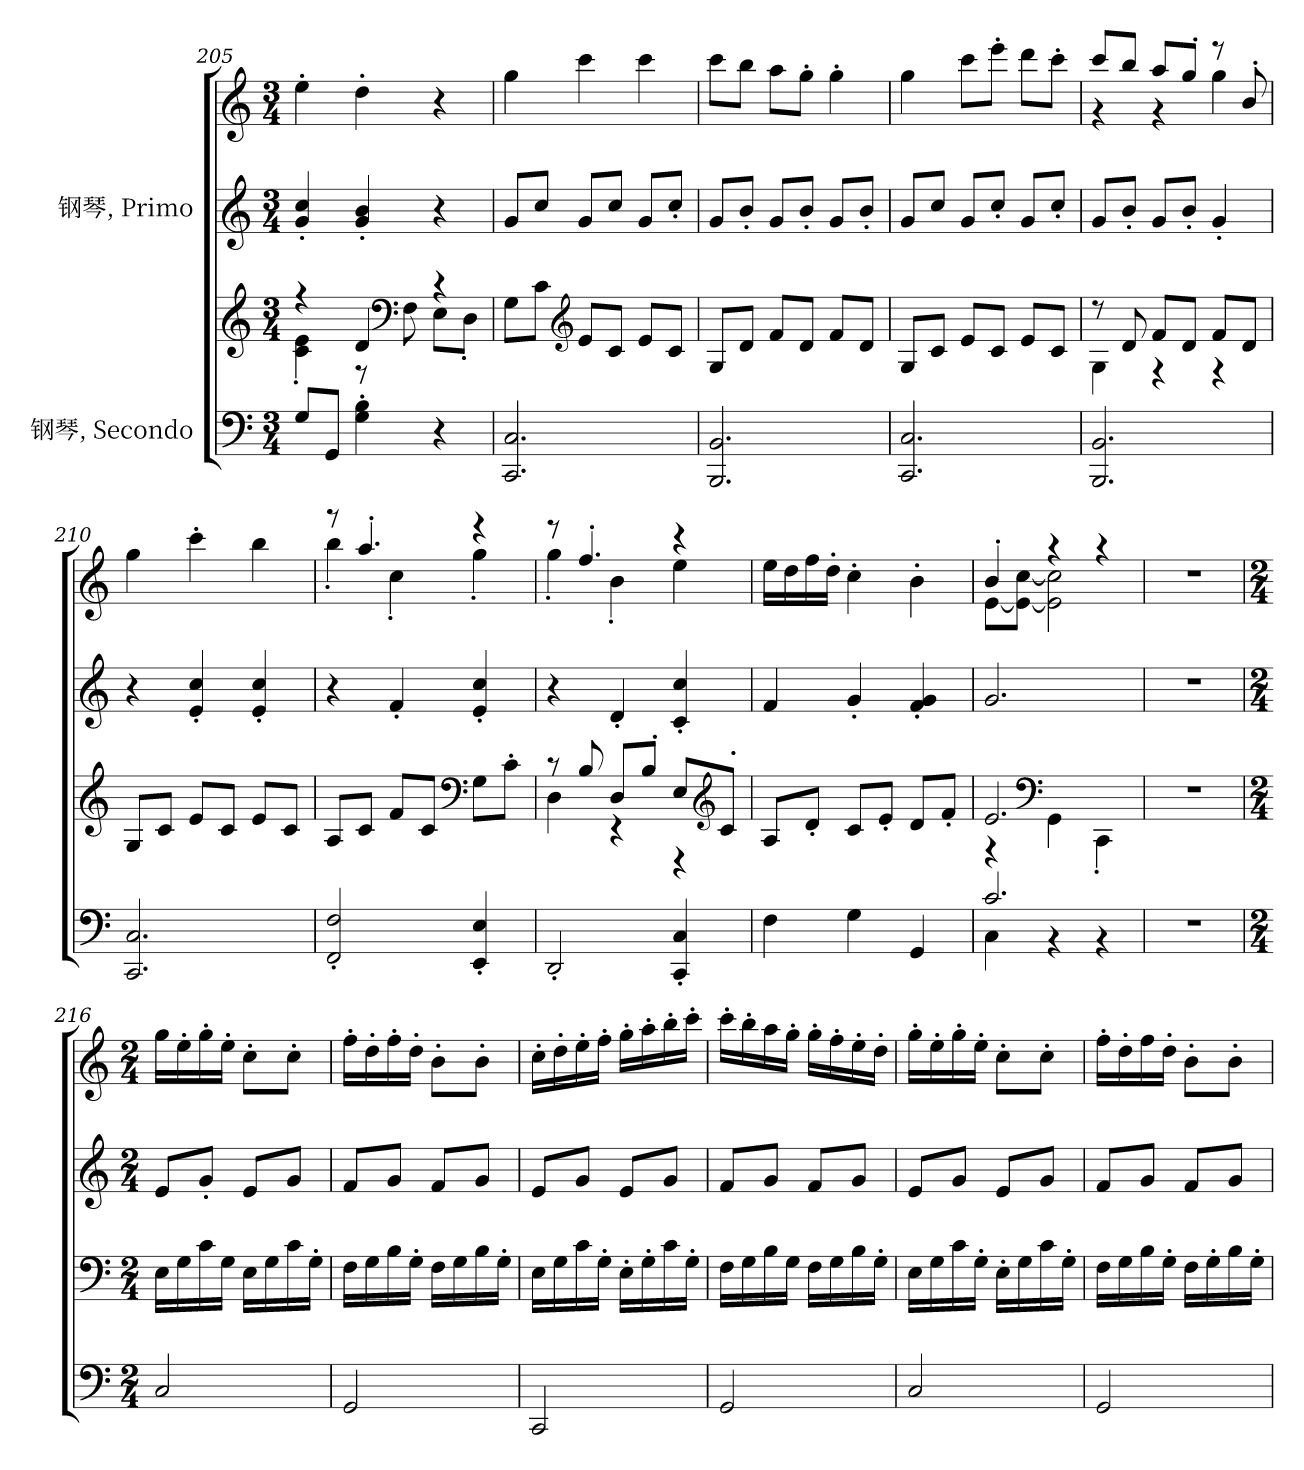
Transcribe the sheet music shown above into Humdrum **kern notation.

**kern	**kern	**kern	**kern
*part2	*part2	*part1	*part1
*staff4	*staff3	*staff2	*staff1
*I"钢琴, Secondo	*	*I"钢琴, Primo	*
!!LO:PB:g=z
*clefF4	*clefG2	*clefG2	*clefG2
*k[]	*k[]	*k[]	*k[]
*M3/4	*M3/4	*M3/4	*M3/4
=205	=205	=205	=205
*	*^	*	*
8G/L	4r	4c\' 4e\'	4g/' 4cc/'	4ee'\
8GG/J	.	.	.	.
4G\' 4B\'	4d/	8r	4g/' 4b/'	4dd'\
*	*clefF4	*	*	*
.	.	8F\	.	.
4r	4r	8E\L	4r	4r
.	.	8D'\J	.	.
*	*v	*v	*	*
=206	=206	=206	=206
2.CC/ 2.C/	8G\L	8g/L	4gg\
.	8c\J	8cc/J	.
*	*clefG2	*	*
.	8e/L	8g/L	4ccc\
.	8c/J	8cc/J	.
.	8e/L	8g/L	4ccc\
.	8c/J	8cc'/J	.
=207	=207	=207	=207
2.BBB/ 2.BB/	8G/L	8g/L	8ccc\L
.	8d/J	8b'/J	8bb\J
.	8f/L	8g/L	8aa\L
.	8d/J	8b'/J	8gg'\J
.	8f/L	8g/L	4gg'\
.	8d/J	8b'/J	.
=208	=208	=208	=208
2.CC/ 2.C/	8G/L	8g/L	4gg\
.	8c/J	8cc/J	.
.	8e/L	8g/L	8ccc\L
.	8c/J	8cc'/J	8eee'\J
.	8e/L	8g/L	8ddd\L
.	8c/J	8cc'/J	8ccc'\J
=209	=209	=209	=209
*	*^	*	*^
2.BBB/ 2.BB/	8r	4G\	8g/L	8ccc/L	4r
.	8d/	.	8b'/J	8bb/J	.
.	8f/L	4r	8g/L	8aa/L	4r
.	8d/J	.	8b'/J	8gg'/J	.
.	8f/L	4r	4g'/	8r	4gg\
.	8d/J	.	.	8b'/	.
*	*v	*v	*	*v	*v
!!LO:LB:g=z
=210	=210	=210	=210
2.CC/ 2.C/	8G/L	4r	4gg\
.	8c/J	.	.
.	8e/L	4e/' 4cc/'	4ccc'\
.	8c/J	.	.
.	8e/L	4e/' 4cc/'	4bb\
.	8c/J	.	.
=211	=211	=211	=211
*	*	*	*^
2FF/' 2F/'	8A/L	4r	8r	4bb'\
.	8c/J	.	4.aa'/	.
.	8f/L	4f'/	.	4cc'\
.	8c/J	.	.	.
*	*clefF4	*	*	*
4EE/' 4E/'	8G\L	4e/' 4cc/'	4r	4gg'\
.	8c'\J	.	.	.
=212	=212	=212	=212	=212
*	*^	*	*	*
2DD'/	8r	4D\	4r	8r	4gg'\
.	8B/	.	.	4.ff'/	.
.	8D/L	4r	4d'/	.	4b'\
.	8B'/J	.	.	.	.
4CC/' 4C/'	8E/L	4r	4c/' 4cc/'	4r	4ee\
*	*clefG2	*	*	*	*
.	8c'/J	.	.	.	.
*	*v	*v	*	*v	*v
=213	=213	=213	=213
4F\	8A/L	4f/	16ee\LL
.	.	.	16dd\
.	8d'/J	.	16ff\
.	.	.	16dd'\JJ
4G\	8c/L	4g'/	4cc'\
.	8e'/J	.	.
4GG/	8d/L	4f/' 4g/'	4b'\
.	8f'/J	.	.
=214	=214	=214	=214
*^	*^	*	*^
2.c/	4C\	2.e/	4r	2.g/	4b'/	[8e\L
.	.	.	.	.	.	8e\_ [8cc\J
*	*	*clefF4	*	*	*	*
.	4r	.	4GG\	.	4r	2e\] 2cc\]
.	4r	.	4CC'\	.	4r	.
*v	*v	*	*	*	*v	*v
*	*v	*v	*	*
!!LO:LB:g=z
=215	=215	=215	=215
2.r	2.r	2.r	2.r
=216	=216	=216	=216
*M2/4	*M2/4	*M2/4	*M2/4
2C/	16E\LL	8e/L	16gg\LL
.	16G\	.	16ee'\
.	16c\	8g'/J	16gg'\
.	16G\JJ	.	16ee'\JJ
.	16E\LL	8e/L	8cc'\L
.	16G\	.	.
.	16c\	8g/J	8cc'\J
.	16G'\JJ	.	.
=217	=217	=217	=217
2GG/	16F\LL	8f/L	16ff'\LL
.	16G\	.	16dd'\
.	16B\	8g/J	16ff'\
.	16G'\JJ	.	16dd'\JJ
.	16F\LL	8f/L	8b'\L
.	16G\	.	.
.	16B\	8g/J	8b'\J
.	16G'\JJ	.	.
=218	=218	=218	=218
2CC/	16E\LL	8e/L	16cc'\LL
.	16G\	.	16dd'\
.	16c\	8g/J	16ee'\
.	16G'\JJ	.	16ff'\JJ
.	16E'\LL	8e/L	16gg'\LL
.	16G'\	.	16aa'\
.	16c\	8g/J	16bb'\
.	16G'\JJ	.	16ccc'\JJ
=219	=219	=219	=219
2GG/	16F\LL	8f/L	16ccc'\LL
.	16G\	.	16bb'\
.	16B\	8g/J	16aa\
.	16G\JJ	.	16gg'\JJ
.	16F\LL	8f/L	16gg'\LL
.	16G\	.	16ff'\
.	16B\	8g/J	16ee'\
.	16G'\JJ	.	16dd'\JJ
!!LO:PB:g=z
=220	=220	=220	=220
2C/	16E\LL	8e/L	16gg'\LL
.	16G\	.	16ee'\
.	16c\	8g/J	16gg'\
.	16G'\JJ	.	16ee'\JJ
.	16E'\LL	8e/L	8cc'\L
.	16G\	.	.
.	16c\	8g/J	8cc'\J
.	16G'\JJ	.	.
=221	=221	=221	=221
2GG/	16F\LL	8f/L	16ff'\LL
.	16G\	.	16dd'\
.	16B\	8g/J	16ff\
.	16G'\JJ	.	16dd'\JJ
.	16F\LL	8f/L	8b'\L
.	16G'\	.	.
.	16B\	8g/J	8b'\J
.	16G'\JJ	.	.
=	=	=	=
*-	*-	*-	*-
